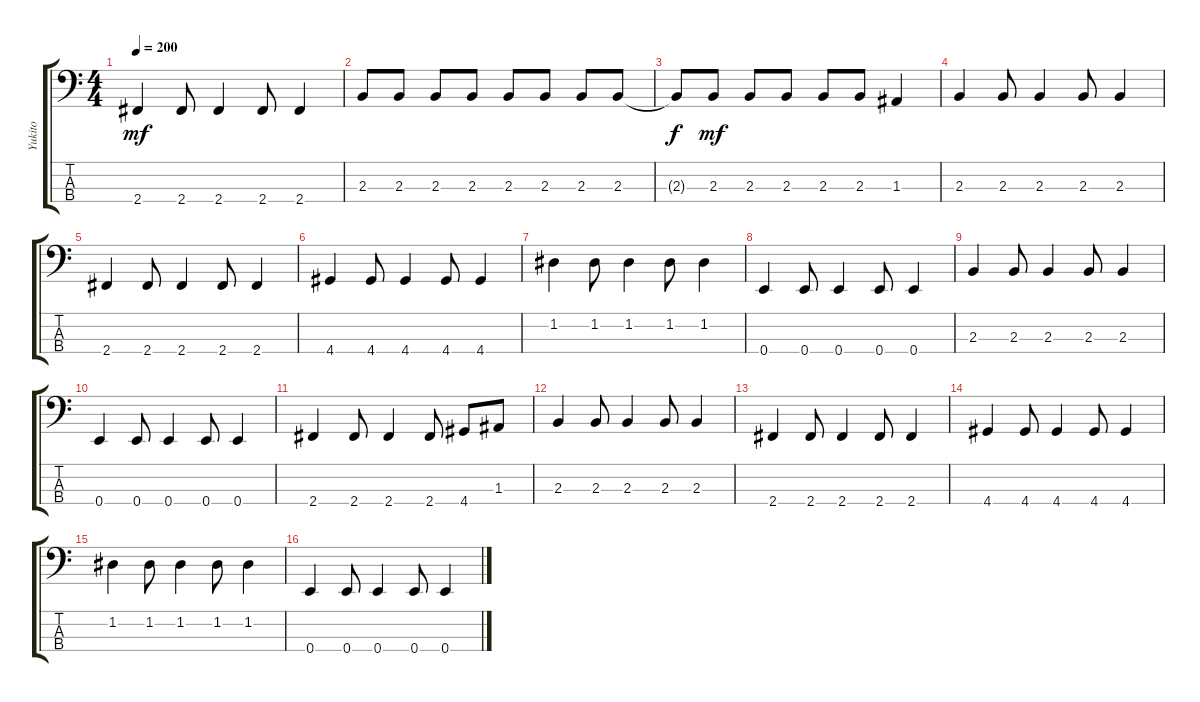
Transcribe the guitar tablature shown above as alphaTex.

\track ("Yukito" "Yukito") {instrument electricbasspick}
\staff {score tabs}
\tuning (G2 D2 A1 E1) {hide}
\ts (4 4)
\tempo 200
\clef f4
\ks c
2.4.4{dy mf} 2.4.8 2.4.4 2.4.8 2.4.4 |
2.3.8 2.3.8 2.3.8 2.3.8 2.3.8 2.3.8 2.3.8 2.3.8 |
2.3{t}.8{dy f} 2.3.8{dy mf} 2.3.8 2.3.8 2.3.8 2.3.8 1.3.4 |
2.3.4 2.3.8 2.3.4 2.3.8 2.3.4 |
2.4.4 2.4.8 2.4.4 2.4.8 2.4.4 |
4.4.4 4.4.8 4.4.4 4.4.8 4.4.4 |
1.2.4 1.2.8 1.2.4 1.2.8 1.2.4 |
0.4.4 0.4.8 0.4.4 0.4.8 0.4.4 |
2.3.4 2.3.8 2.3.4 2.3.8 2.3.4 |
0.4.4 0.4.8 0.4.4 0.4.8 0.4.4 |
2.4.4 2.4.8 2.4.4 2.4.8 4.4.8 1.3.8 |
2.3.4 2.3.8 2.3.4 2.3.8 2.3.4 |
2.4.4 2.4.8 2.4.4 2.4.8 2.4.4 |
4.4.4 4.4.8 4.4.4 4.4.8 4.4.4 |
1.2.4 1.2.8 1.2.4 1.2.8 1.2.4 |
0.4.4 0.4.8 0.4.4 0.4.8 0.4.4
